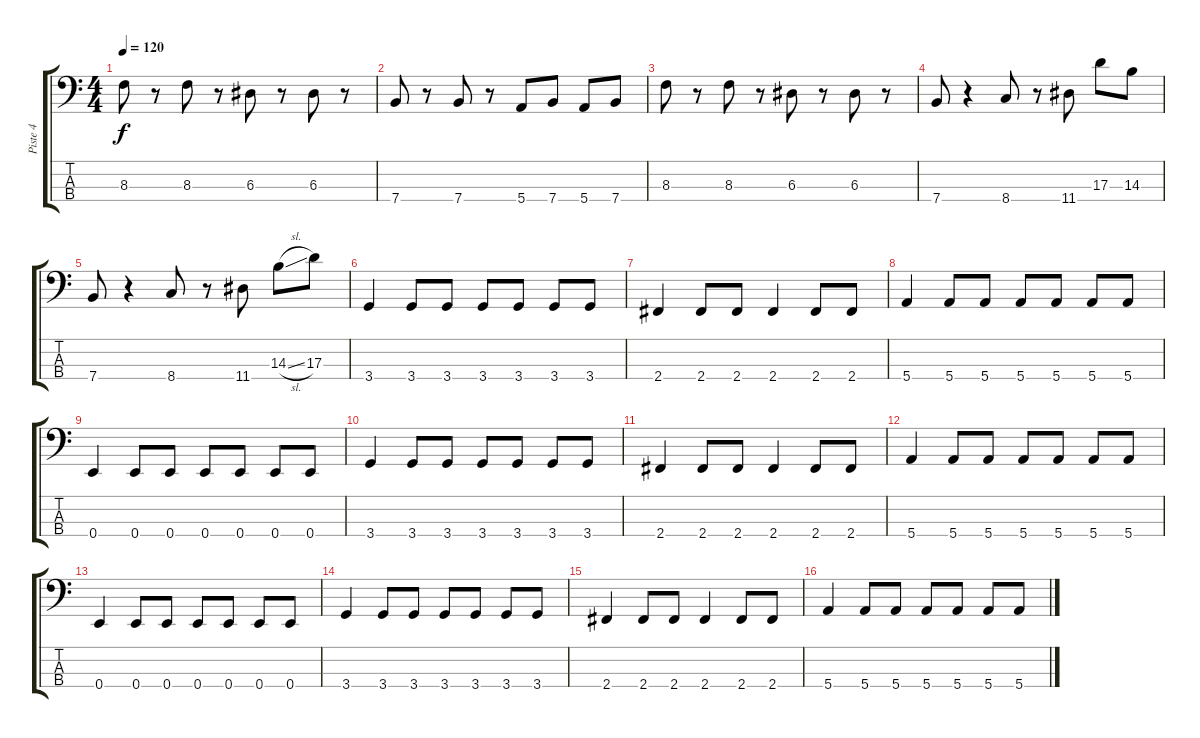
\track ("Piste 4" "Piste 4") {instrument electricbassfinger}
\staff {score tabs}
\tuning (G2 D2 A1 E1) {hide}
\ts (4 4)
\tempo 120
\clef f4
\ks c
8.3.8{dy f} r.8 8.3.8 r.8 6.3.8 r.8 6.3.8 r.8 |
7.4.8 r.8 7.4.8 r.8 5.4.8 7.4.8 5.4.8 7.4.8 |
8.3.8 r.8 8.3.8 r.8 6.3.8 r.8 6.3.8 r.8 |
7.4.8 r.4 8.4.8 r.8 11.4.8 17.3.8 14.3.8 |
7.4.8 r.4 8.4.8 r.8 11.4.8 14.3{sl}.8 17.3.8 |
3.4.4 3.4.8 3.4.8 3.4.8 3.4.8 3.4.8 3.4.8 |
2.4.4 2.4.8 2.4.8 2.4.4 2.4.8 2.4.8 |
5.4.4 5.4.8 5.4.8 5.4.8 5.4.8 5.4.8 5.4.8 |
0.4.4 0.4.8 0.4.8 0.4.8 0.4.8 0.4.8 0.4.8 |
3.4.4 3.4.8 3.4.8 3.4.8 3.4.8 3.4.8 3.4.8 |
2.4.4 2.4.8 2.4.8 2.4.4 2.4.8 2.4.8 |
5.4.4 5.4.8 5.4.8 5.4.8 5.4.8 5.4.8 5.4.8 |
0.4.4 0.4.8 0.4.8 0.4.8 0.4.8 0.4.8 0.4.8 |
3.4.4 3.4.8 3.4.8 3.4.8 3.4.8 3.4.8 3.4.8 |
2.4.4 2.4.8 2.4.8 2.4.4 2.4.8 2.4.8 |
5.4.4 5.4.8 5.4.8 5.4.8 5.4.8 5.4.8 5.4.8
